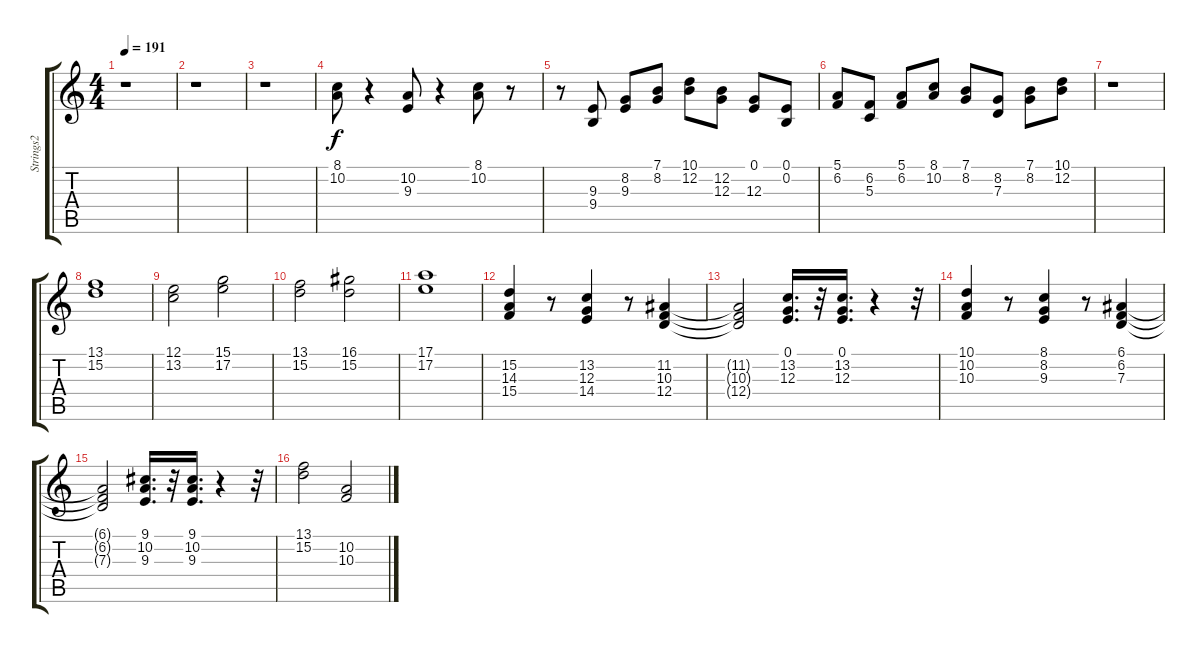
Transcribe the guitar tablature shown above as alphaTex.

\track ("Strings2" "Strings2") {instrument stringensemble1}
\staff {score tabs}
\tuning (E4 B3 G3 D3 A2 E2) {hide}
\ts (4 4)
\tempo 191
\clef g2
\ks c
r.1{dy f} |
r.1 |
r.1 |
(8.1 10.2).8 r.4 (10.2 9.3).8 r.4 (8.1 10.2).8 r.8 |
r.8 (9.3 9.4).8 (8.2 9.3).8 (7.1 8.2).8 (10.1 12.2).8 (12.2 12.3).8 (0.1 12.3).8 (0.1 0.2).8 |
(5.1 6.2).8 (6.2 5.3).8 (5.1 6.2).8 (8.1 10.2).8 (7.1 8.2).8 (8.2 7.3).8 (7.1 8.2).8 (10.1 12.2).8 |
r.1 |
(13.1 15.2).1 |
(12.1 13.2).2 (15.1 17.2).2 |
(13.1 15.2).2 (16.1 15.2).2 |
(17.1 17.2).1 |
(15.2 14.3 15.4).4 r.8 (13.2 12.3 14.4).4 r.8 (11.2 10.3 12.4).4 |
(11.2{t} 10.3{t} 12.4{t}).2 (0.1 13.2 12.3).16{d} r.32 (0.1 13.2 12.3).16{d} r.4 r.32 |
(10.1 10.2 10.3).4 r.8 (8.1 8.2 9.3).4 r.8 (6.1 6.2 7.3).4 |
(6.1{t} 6.2{t} 7.3{t}).2 (9.1 10.2 9.3).16{d} r.32 (9.1 10.2 9.3).16{d} r.4 r.32 |
(13.1 15.2).2 (10.2 10.3).2
